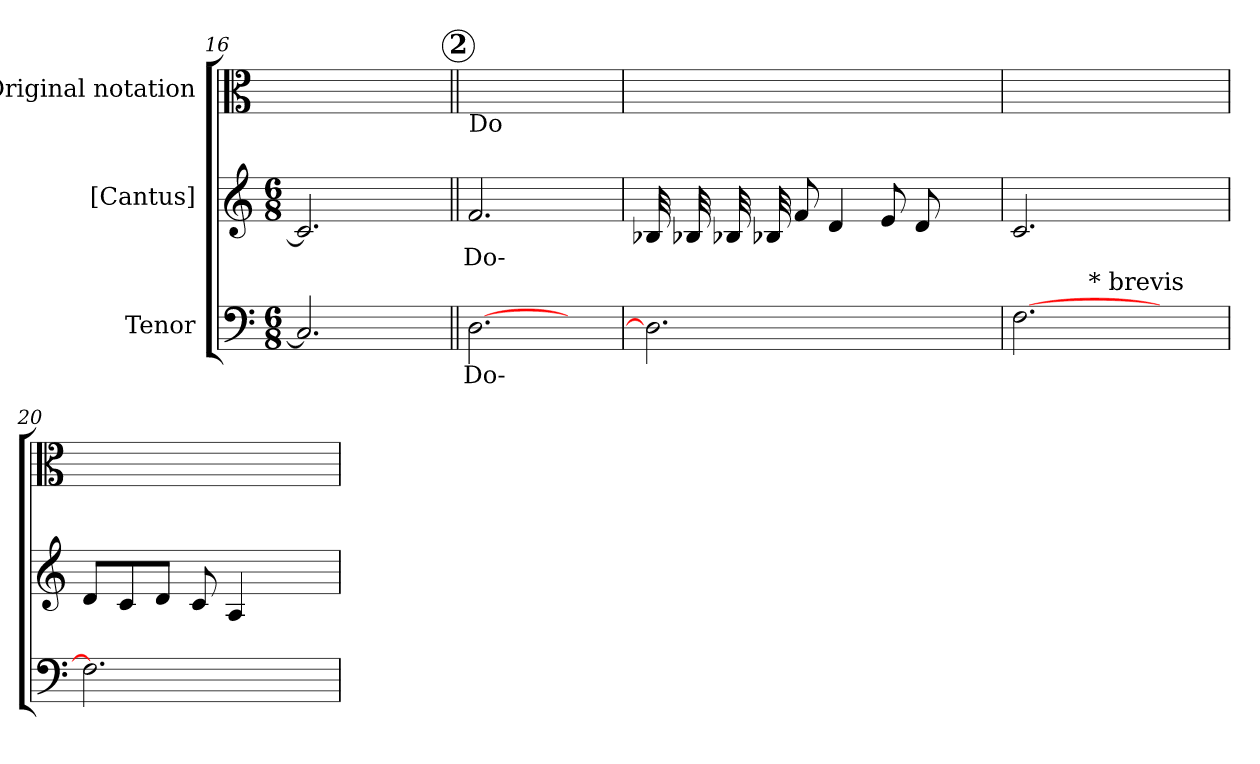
**kern	**text	**kern	**text	**kern
*part3	*part3	*part2	*part2	*part1
*staff3	*staff3	*staff2	*staff2	*staff1
*I"Tenor	*	*I"[Cantus]	*	*I"Original notation
*clefF4	*	*clefG2	*	*clefC3
*k[]	*	*k[]	*	*k[]
*C:	*	*C:	*	*C:
*M6/8	*	*M6/8	*	*
=16	=16	=16	=16	=16
2.C/]	.	2.c/]	.	1ryy
4ryy	.	4ryy	.	.
!!LO:LB:g=z
!!LO:REH:place=s1:a:enc=circle:t=2
=17||	=17||	=17||	=17||	=17||
!	!	!	!	!LO:TX:b:t=Do
!	!LO:LY:b	!	!LO:LY:b	!
[2.D\	Do‑	2.f>>>/	Do‑	1ryy
4ryy	.	4ryy	.	.
=18	=18	=18	=18	=18
!	!	!LO:TX:a:t=(mm. 17–25&colon; note durations are not fully legible)	!	!
*	*	*tremolo	*	*
2.D\]	.	32B-X/LLL	.	1ryy
.	.	32B-X/	.	.
.	.	32B-X/	.	.
.	.	32B-X/	.	.
*	*	*Xtremolo	*	*
.	.	8f/J	.	.
.	.	4d/	.	.
.	.	8e/L	.	.
.	.	8d/J	.	.
4ryy	.	4ryy	.	.
=19	=19	=19	=19	=19
*^	*	*	*	*
[2.F\	4ryy	.	2.c/	.	1ryy
.	16ryy	.	.	.	.
!	!LO:TX:a:t=* brevis	!	!	!	!
.	2ryy	.	.	.	.
4ryy	.	.	4ryy	.	.
.	8.ryy	.	.	.	.
=20	=20	=20	=20	=20	=20
2.F\]	8ryy	.	8d/L	.	1ryy
.	2..ryy	.	8c/	.	.
.	.	.	8d/J	.	.
.	.	.	8c/	.	.
.	.	.	4A/	.	.
4ryy	.	.	4ryy	.	.
*v	*v	*	*	*	*
=	=	=	=	=
*-	*-	*-	*-	*-
